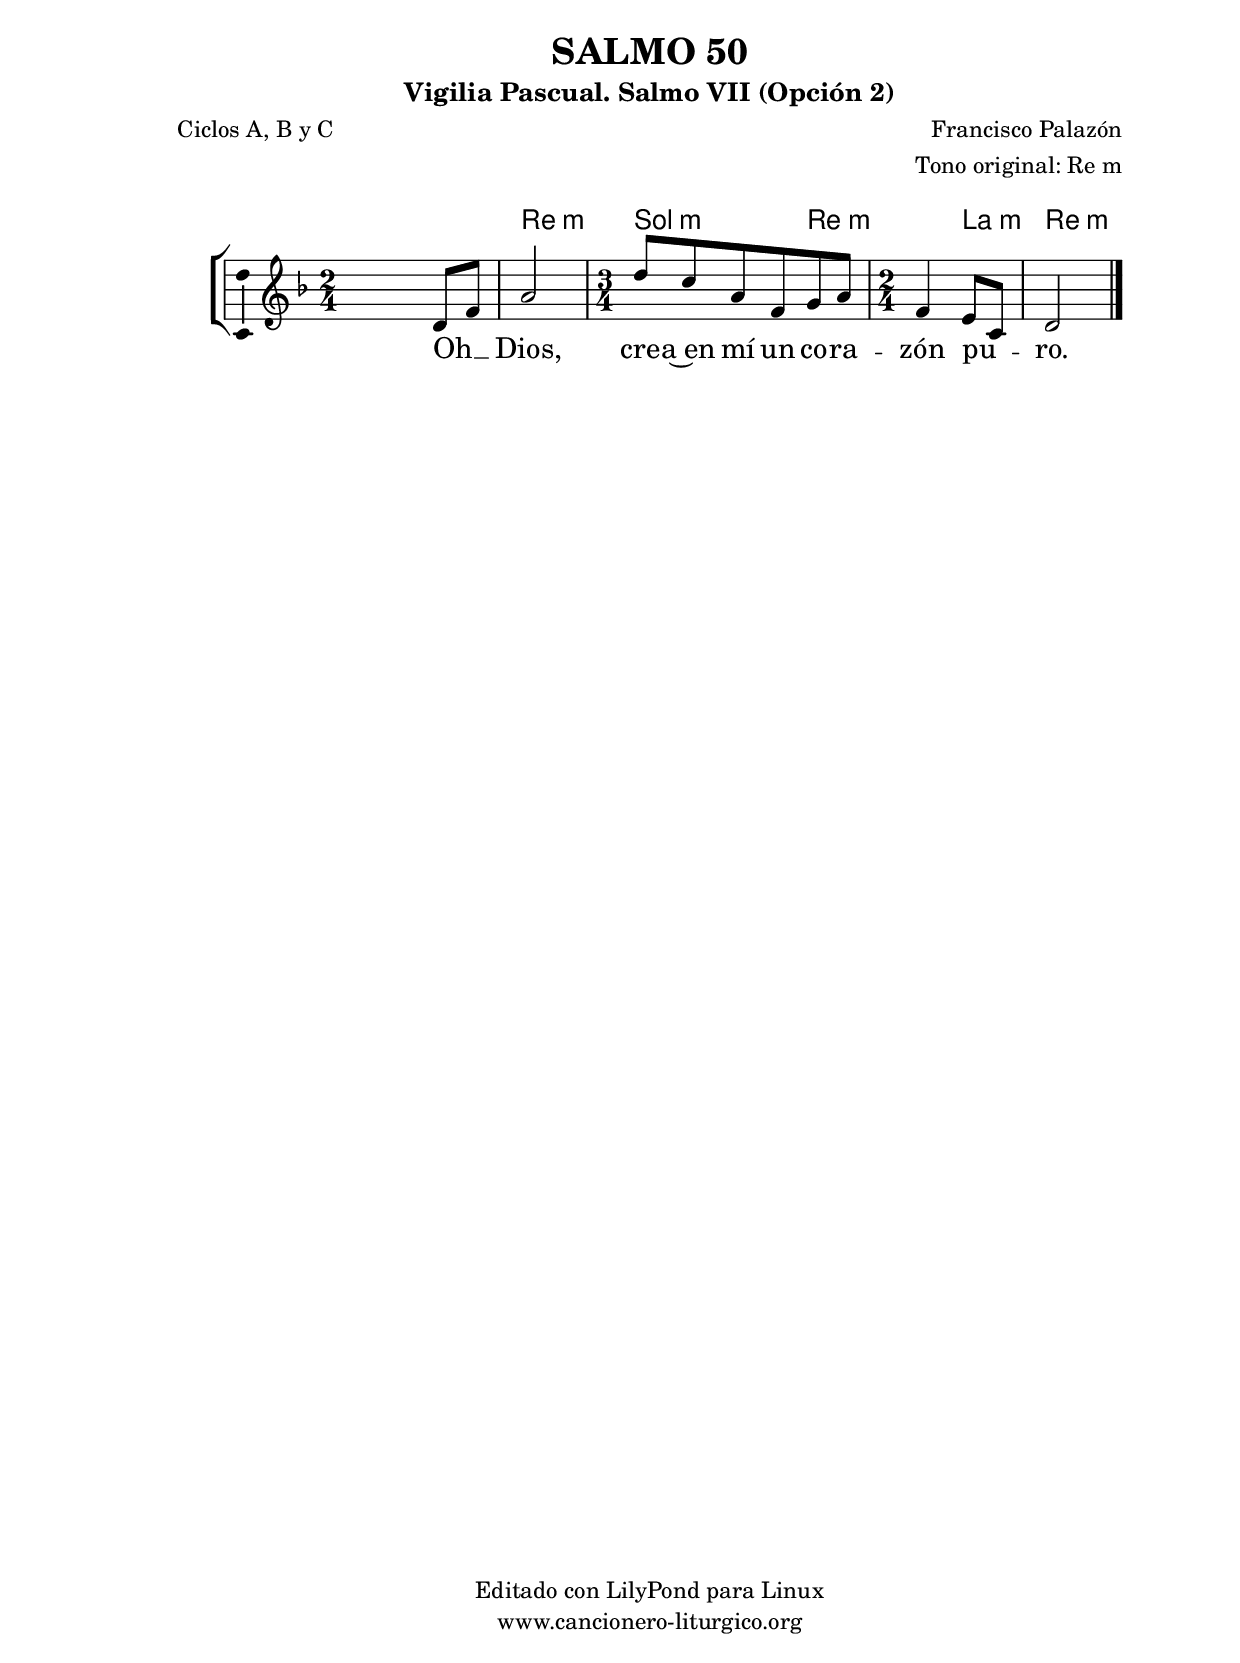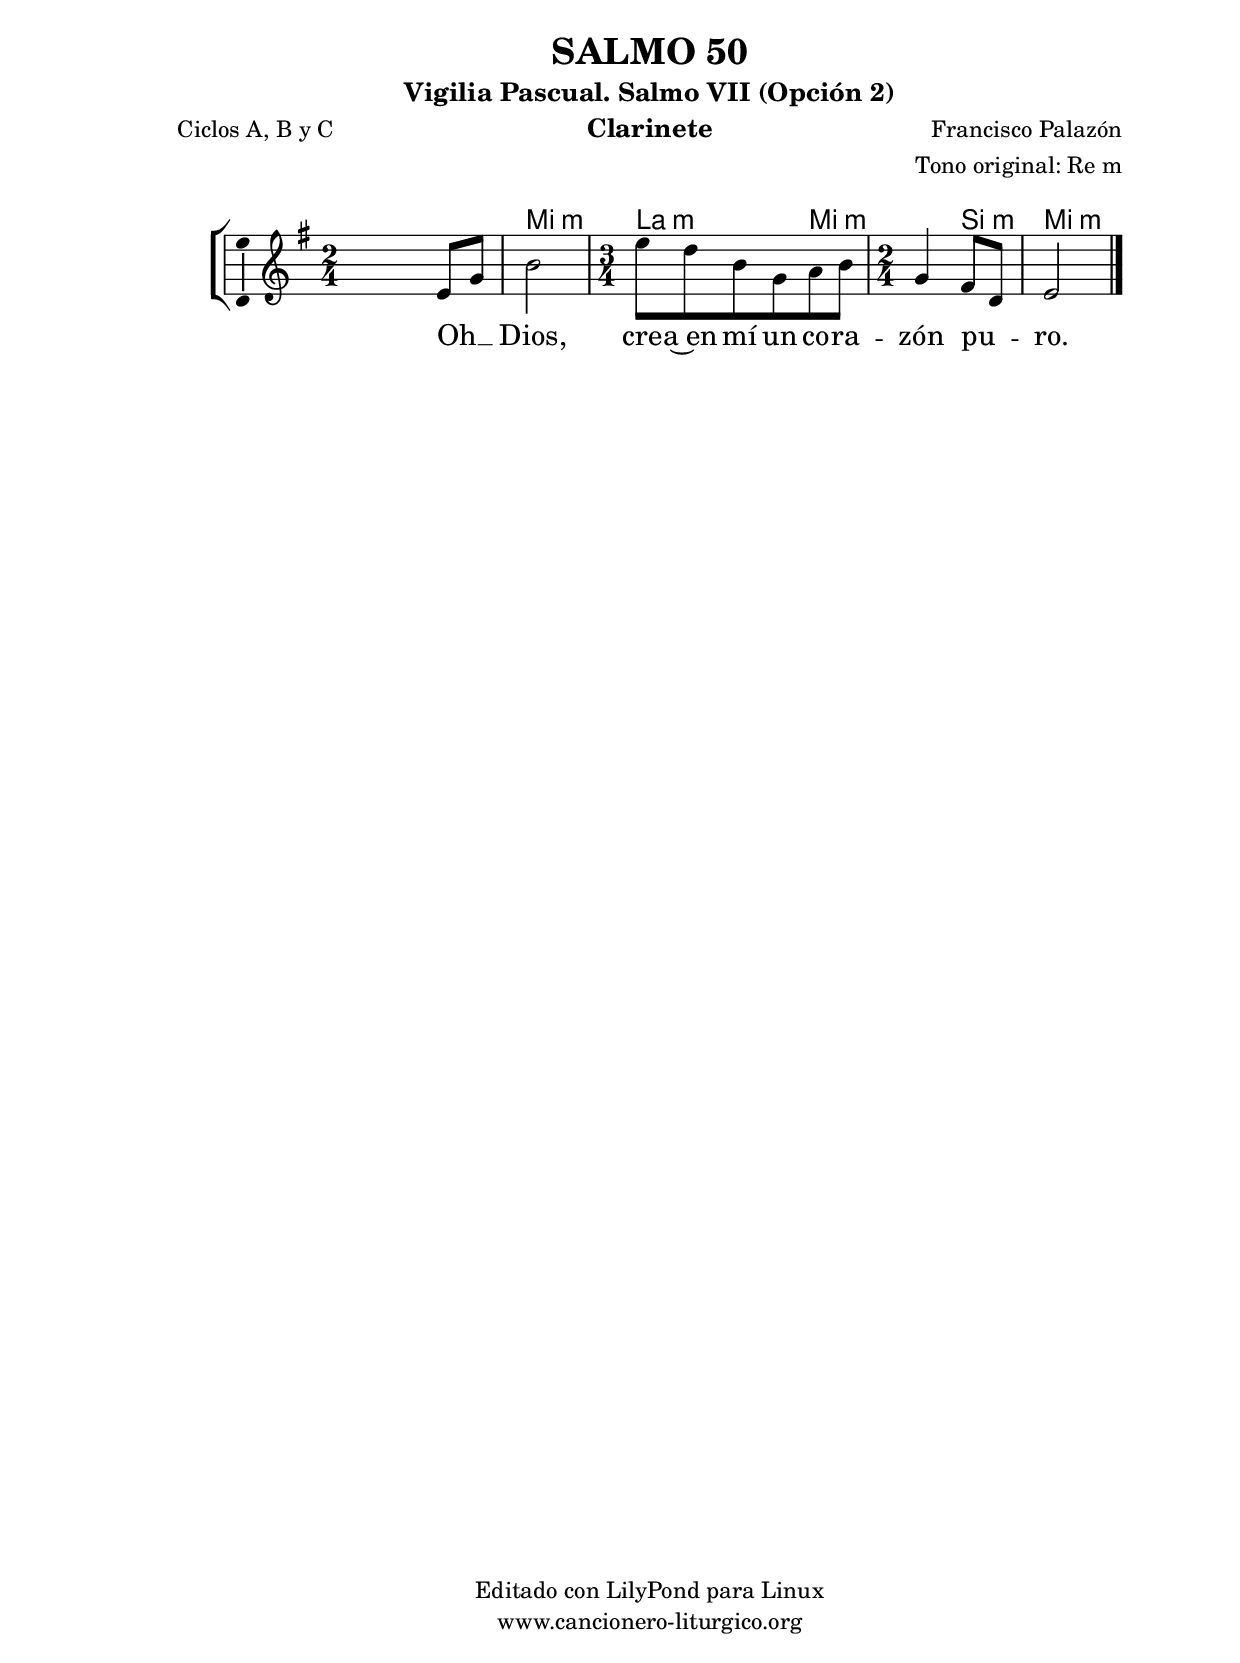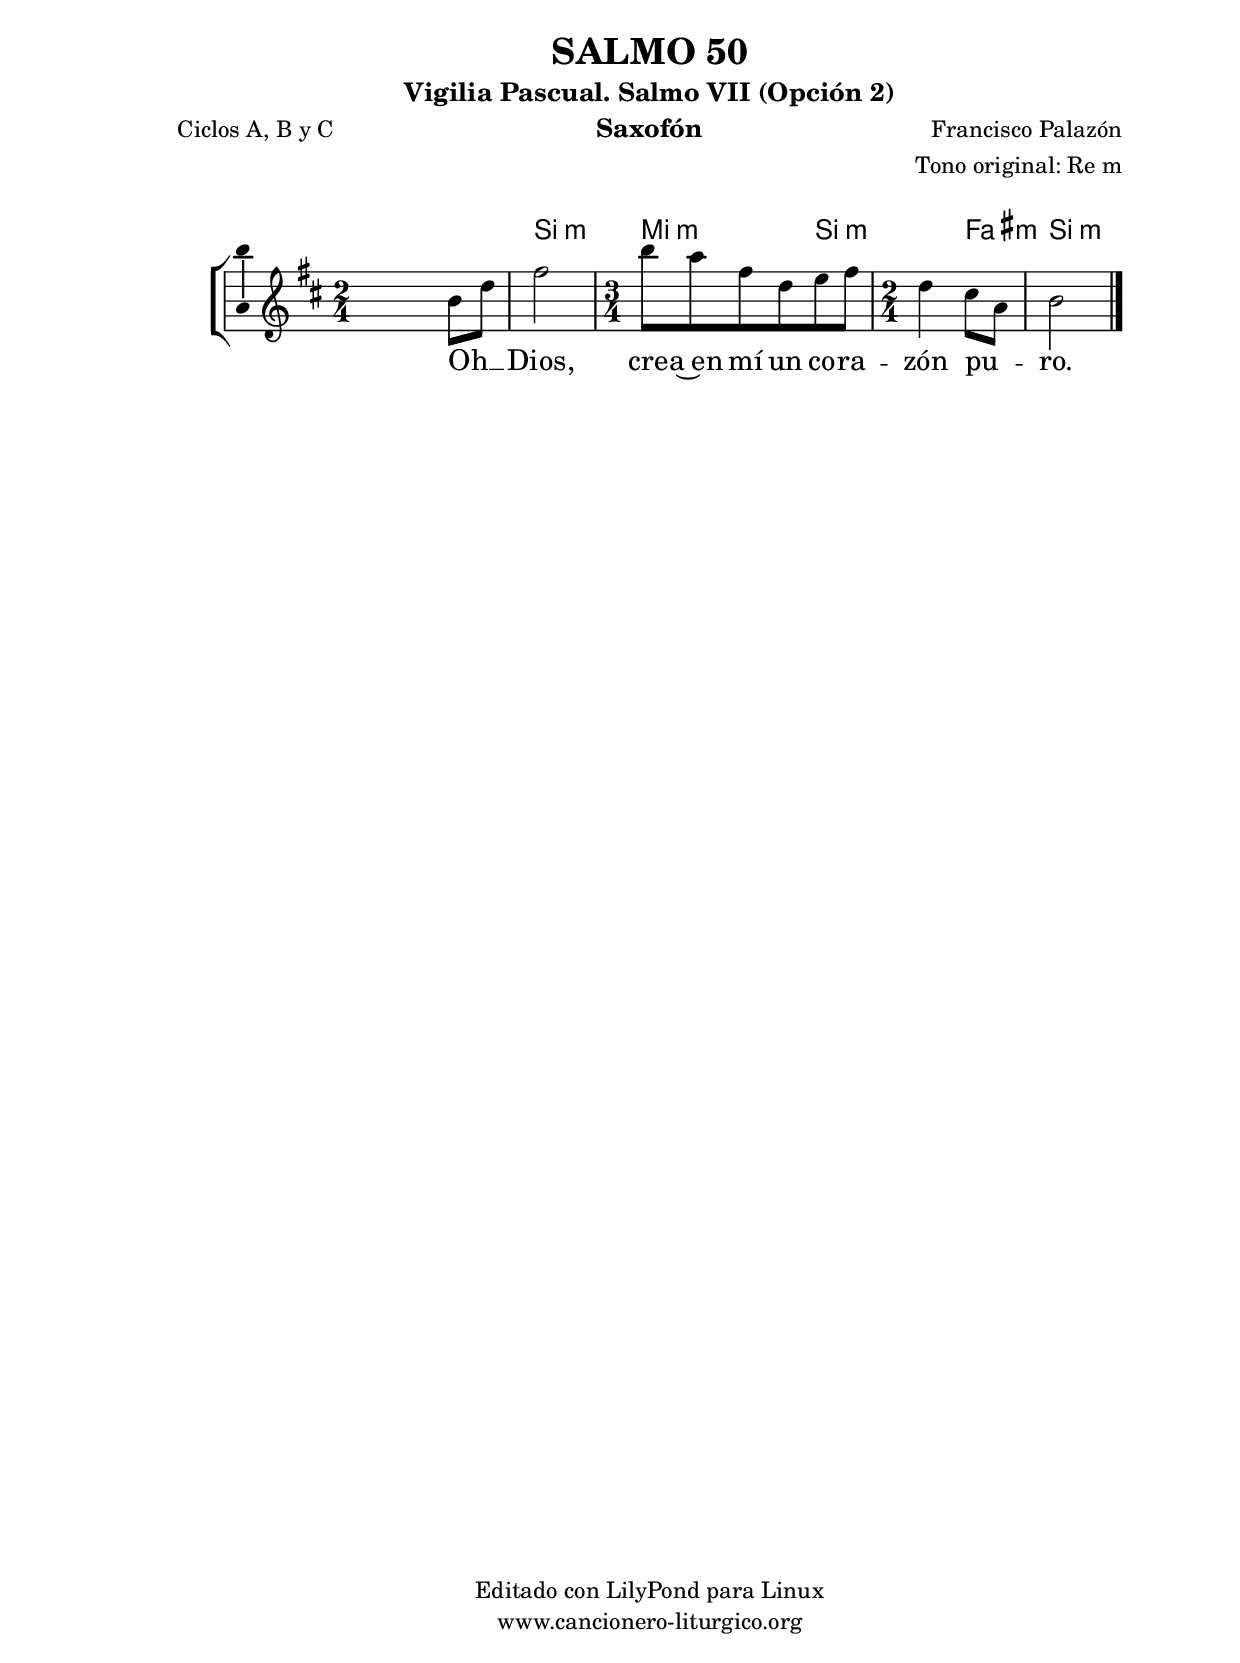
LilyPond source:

%
%para convertir .midi en .wav:
%timidity filename.midi -Ow -o finename.wav
%
%
%Para convertir de .wav a .mp3:
%lame -h -m j filename.wav
%
%
%para escuchar el midi:
%timidity nombrefichero.midi
%


%versión de lilypond para la que se ha escrito esta partitura:
\version "2.16.0"

	%Tamaño papel
	#(set-default-paper-size "a4")
	%Tamaño partitura
	#(set-global-staff-size 20)
	%No responde al pulsar sobre una nota
	#(ly:set-option 'point-and-click #f)

%parámetros del encabezamiento:
\header {
	title = "SALMO 50"
	subtitle = "Vigilia Pascual. Salmo VII (Opción 2)"
	composer = "Francisco Palazón"
	poet = "Ciclos A, B y C"
	meter = ""
	arranger = "Tono original: Re m"
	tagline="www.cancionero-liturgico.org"
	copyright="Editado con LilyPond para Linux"
	tiempo = "Pascua"
	usos = "Salmo"
	letra = "Oh Dios, crea en mí un corazón puro."
	}

%parámetros asociados al papel:
\paper  {
	oddHeaderMarkup = \markup {\fill-line { \on-the-fly #not-first-page \fromproperty #'header:title \on-the-fly #not-first-page \fromproperty #'header:composer }}
	evenHeaderMarkup = \markup {\fill-line { \fromproperty #'header:composer \fromproperty #'header:title }}
	#(set-paper-size "a4")
	print-page-number = ##f
	first-page-number = 1
	print-first-page-number = ##f
%	head-separation = 3.0 \cm
	top-margin = 2.0 \cm
	bottom-margin = 0.5\cm
%%%	bottom-margin = -1.0\cm
	left-margin = 3.0 \cm
	line-width = 16.0 \cm 
	indent = 8\mm
	interscoreline = 2.\mm
	between-system-space = 15\mm
%	para que las partituras no llenen la hoja:
	ragged-bottom = ##t
%	idem para la última hoja:
	ragged-last-bottom = ##f
%	para que las partituras llenen el ancho del papel:
	ragged-last = ##f
	after-title-space = 2.5 \cm
%page-count=1
%system-count=8

	%Flexible Vertical Spacing
%	markup-markup-spacing =
%	#'((basic-distance . 15) (minimum-distance . 15) (padding . 3))
	markup-system-spacing =
	#'((basic-distance . 15) (minimum-distance . 15) (padding . 3))
	system-system-spacing =
	#'((basic-distance . 15) (minimum-distance . 15) (padding . 3))
	score-system-spacing =
	#'((basic-distance . 15) (minimum-distance . 15) (padding . 5))
%	top-system-spacing = % header
%	#'((basic-distance . 8) (minimum-distance . 0) (padding . 3))
%	top-markup-spacing =
%	#'((basic-distance . 20) (minimum-distance . 20) (padding . 3))
	last-bottom-spacing = % footer
	#'((basic-distance . 5) (minimum-distance . 5) (padding . 3))
%	score-markup-spacing =
%	#'((basic-distance . 16) (minimum-distance . 13) (padding . 3))

	}


%parámetros que afectan a toda la partitura:
global =  {
	%clave de sol (G):
	\clef G
	%armadura:
%	\transpose f e
	\key d \minor
	\tempo 4=90
	\set Score.tempoHideNote = ##t
	}


acordes = {
	\italianChords
	\chordmode {
%	\transpose f e
{

s2
d2:m g:m d:m a4:m d2:m

	}
	}
}

melodia = 
%	\transpose f e
{
	\relative c'{

\time 2/4
s4 d8 f
a2
\time 3/4
d8 c a f g a
\time 2/4
f4 e8 c
d2

	\bar "|."
	}
	}


texto = \lyricmode {
Oh __ _ Dios, cre -- a~en mí un co -- ra -- zón pu -- _ ro.
	}


acordesStaff = \context ChordNames = acordesStaff <<
	\set chordChanges = ##t
	\acordes
	>>


vozStaff = \context Voice = vozStaff
\with {\consists "Ambitus_engraver"}
<<
%	\set Staff.instrumentName = ""
%	\set Staff.shortInstrumentName = ""
%	\set Staff.midiInstrument = #"clarinet"
%	\set Staff.midiInstrument = #"cello"
%	\set Staff.midiInstrument = #"flute"
	\set Staff.midiInstrument = #"electric guitar (jazz)"
%	\set Staff.midiInstrument = #"english horn"
%	\set Staff.midiInstrument = #"violin"
%	\set Staff.midiInstrument = #"glockenspiel"
	\set Staff.midiMinimumVolume = #0.7
	\set Staff.midiMaximumVolume = #0.9
	\global
	\melodia
	>>


textoStaff = \context Lyrics = textoStaff <<
	\lyricsto vozStaff \texto
	>>

\book {
	\score {
		\context ChoirStaff {
			\override StaffGroup.SystemStartBracket #'collapse-height = #1
			\override Score.SystemStartBar #'collapse-height = #1
			<<
			\acordesStaff
			\vozStaff
			\textoStaff
			>>
			}
		\layout {
	    		\context {
				\Lyrics
				\override LyricText #'font-size = #2
				}
	   		 \context {
				\Score
				%fontSize = #3
				\override StaffSymbol #'staff-space = #(magstep +3)
				%\override Beam #'thickness = #0.55
				%\override SpacingSpanner #'spacing-increment = #1.0
				%\override Slur #'height-limit = #1.5
				}
			}
		}
	\score {
		\unfoldRepeats
		\context ChoirStaff {
			<<
			\acordesStaff
			\vozStaff
			>>
			}
		\midi {
	  		\context {
	  			\Score
				tempoWholesPerMinute = #(ly:make-moment 70 4)
				}
			}
		}
	}

%Partitura para clarinete
#(define output-suffix "C")
\book {
	\header{
		instrument = "Clarinete"
		}
	\score {
		\context ChoirStaff {
			\override StaffGroup.SystemStartBracket #'collapse-height = #1
			\override Score.SystemStartBar #'collapse-height = #1
\transpose c d
			<<
			\acordesStaff
			\vozStaff
			\textoStaff
			>>
			}
		\layout {
	    		\context {
				\Lyrics
				\override LyricText #'font-size = #2
				}
	   		 \context {
				\Score
				%fontSize = #3
				\override StaffSymbol #'staff-space = #(magstep +3)
				%\override Beam #'thickness = #0.55
				%\override SpacingSpanner #'spacing-increment = #1.0
				%\override Slur #'height-limit = #1.5
				}
			}
		}
	}

%Partitura para saxofón
#(define output-suffix "S")
\book {
	\header{
		instrument = "Saxofón"
		}
	\score {
		\context ChoirStaff {
			\override StaffGroup.SystemStartBracket #'collapse-height = #1
			\override Score.SystemStartBar #'collapse-height = #1
\transpose c a
			<<
			\acordesStaff
			\vozStaff
			\textoStaff
			>>
			}
		\layout {
	    		\context {
				\Lyrics
				\override LyricText #'font-size = #2
				}
	   		 \context {
				\Score
				%fontSize = #3
				\override StaffSymbol #'staff-space = #(magstep +3)
				%\override Beam #'thickness = #0.55
				%\override SpacingSpanner #'spacing-increment = #1.0
				%\override Slur #'height-limit = #1.5
				}
			}
		}
	}

